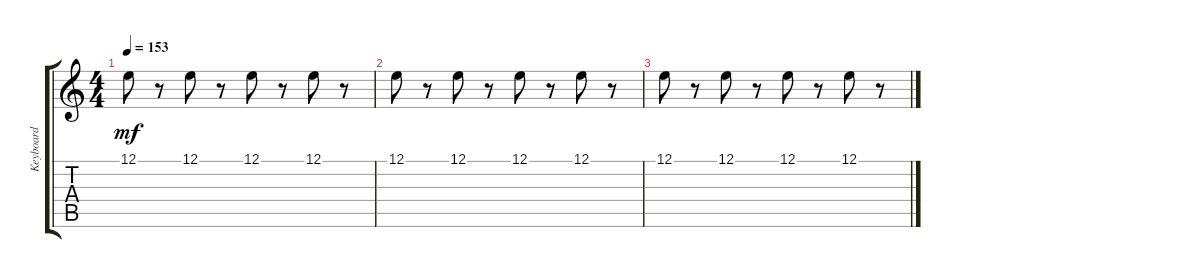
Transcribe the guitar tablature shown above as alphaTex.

\track ("Keyboard" "Keyboard") {instrument electricgrandpiano}
\staff {score tabs}
\tuning (E4 B3 G3 D3 A2 E2) {hide}
\ts (4 4)
\tempo 153
\clef g2
\ks c
12.1.8{dy mf} r.8 12.1.8 r.8 12.1.8 r.8 12.1.8 r.8 |
12.1.8 r.8 12.1.8 r.8 12.1.8 r.8 12.1.8 r.8 |
12.1.8 r.8 12.1.8 r.8 12.1.8 r.8 12.1.8 r.8
